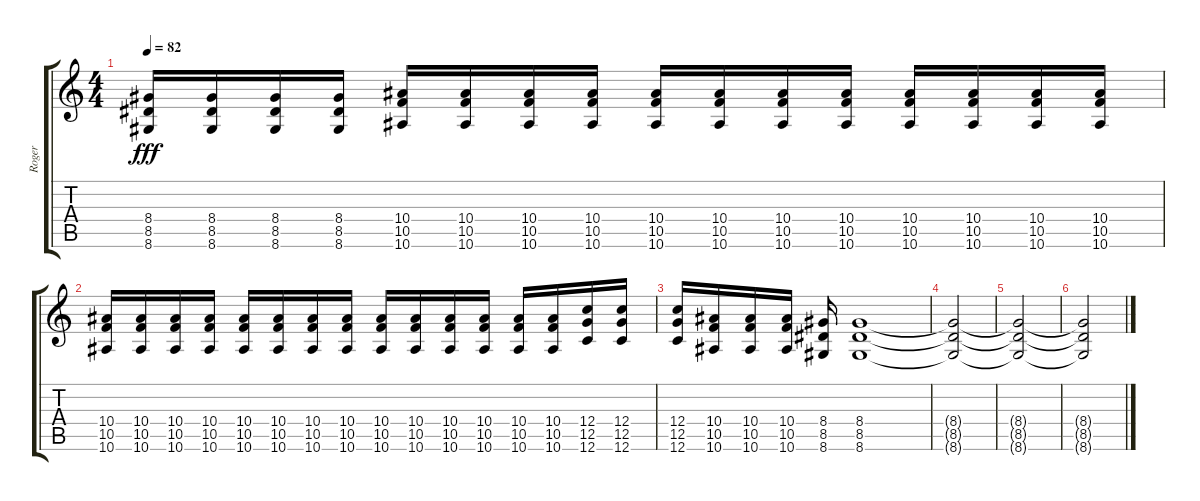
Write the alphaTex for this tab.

\track ("Roger" "Roger") {instrument distortionguitar}
\staff {score tabs}
\tuning (D4 A3 F3 C3 G2 C2) {hide}
\ts (4 4)
\tempo 82
\clef g2
\ks c
(8.4 8.5 8.6).16{dy fff} (8.4 8.5 8.6).16 (8.4 8.5 8.6).16 (8.4 8.5 8.6).16 (10.4 10.5 10.6).16 (10.4 10.5 10.6).16 (10.4 10.5 10.6).16 (10.4 10.5 10.6).16 (10.4 10.5 10.6).16 (10.4 10.5 10.6).16 (10.4 10.5 10.6).16 (10.4 10.5 10.6).16 (10.4 10.5 10.6).16 (10.4 10.5 10.6).16 (10.4 10.5 10.6).16 (10.4 10.5 10.6).16 |
(10.4 10.5 10.6).16 (10.4 10.5 10.6).16 (10.4 10.5 10.6).16 (10.4 10.5 10.6).16 (10.4 10.5 10.6).16 (10.4 10.5 10.6).16 (10.4 10.5 10.6).16 (10.4 10.5 10.6).16 (10.4 10.5 10.6).16 (10.4 10.5 10.6).16 (10.4 10.5 10.6).16 (10.4 10.5 10.6).16 (10.4 10.5 10.6).16 (10.4 10.5 10.6).16 (12.4 12.5 12.6).16 (12.4 12.5 12.6).16 |
(12.4 12.5 12.6).16 (10.4 10.5 10.6).16 (10.4 10.5 10.6).16 (10.4 10.5 10.6).16 (8.4 8.5 8.6).16 (8.4 8.5 8.6).1 |
(8.4{t} 8.5{t} 8.6{t}).2 |
(8.4{t} 8.5{t} 8.6{t}).2 |
(8.4{t} 8.5{t} 8.6{t}).2
